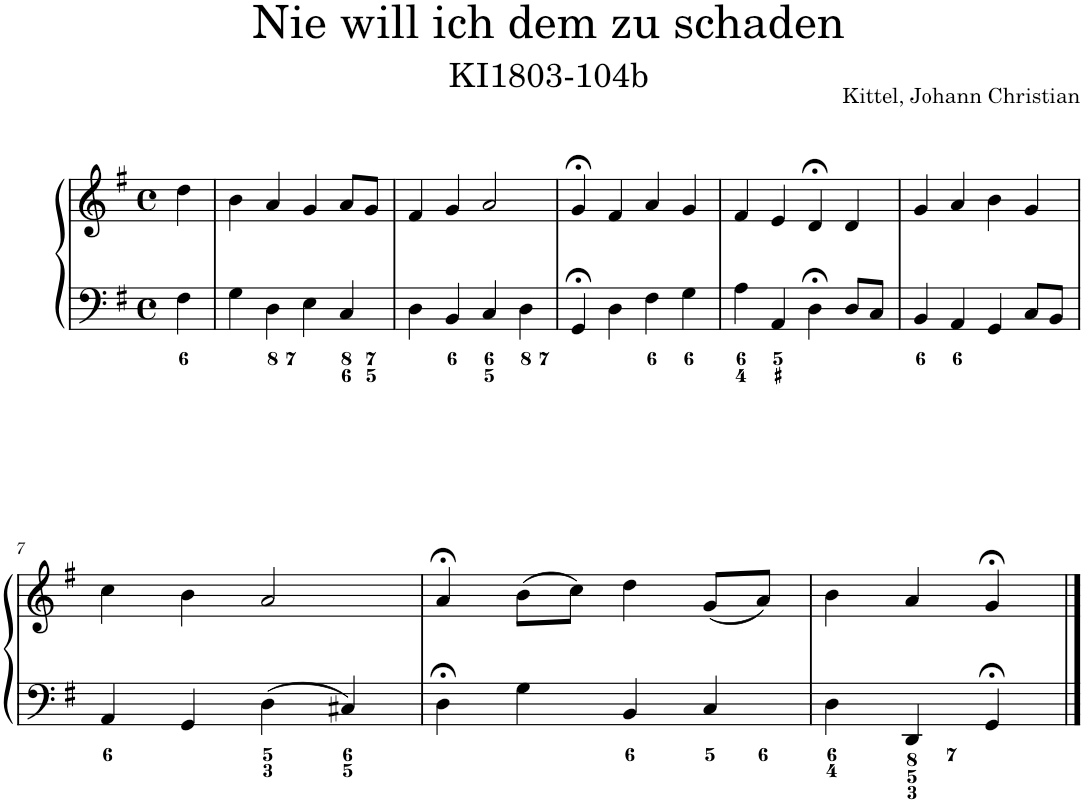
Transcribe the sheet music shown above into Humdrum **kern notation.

**kern	**kern
*part1	*part1
*staff2	*staff1
*I"Piano	*
*I'Pno.	*
*clefF4	*clefG2
*k[f#]	*k[f#]
*M4/4	*M4/4
*met(c)	*met(c)
=1	=1
4F#\	4dd\
=2	=2
4G\	4b\
4D\	4a/
4E\	4g/
4C/	8a/L
.	8g/J
=3	=3
4D\	4f#/
4BB/	4g/
4C/	2a/
4D\	.
=4	=4
4GG;</	4g;</
4D\	4f#/
4F#\	4a/
4G\	4g/
=5	=5
4A\	4f#/
4AA/	4e/
4D;<\	4d;</
8D/L	4d/
8C/J	.
=6	=6
4BB/	4g/
4AA/	4a/
4GG/	4b\
8C/L	4g/
8BB/J	.
!!LO:LB:g=z
=7	=7
4AA/	4cc\
4GG/	4b\
4D\	2a/
4C#X/	.
=8	=8
4D;<\	4a;</
4G\	(8b\L
.	8cc\J)
4BB/	4dd\
4C/	(8g/L
.	8a/J)
=9	=9
4D\	4b\
4DD/	4a/
4GG;</	4g;</
==	==
*-	*-
